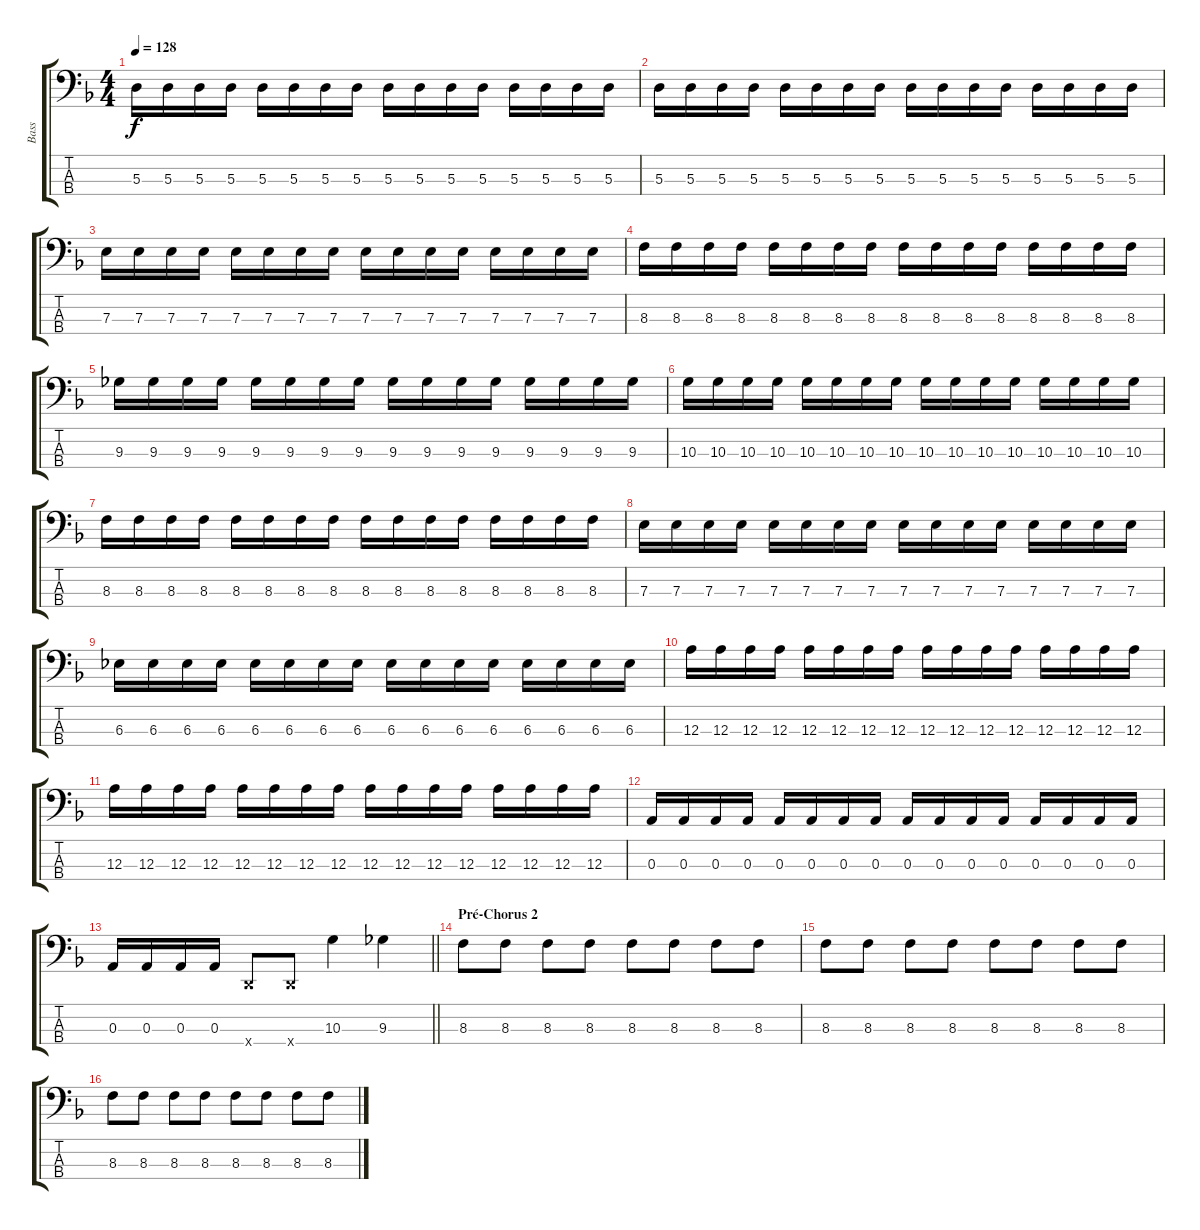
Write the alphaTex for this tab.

\track ("Bass" "Bass") {instrument electricbassfinger}
\staff {score tabs}
\tuning (G2 D2 A1 D1) {hide}
\ts (4 4)
\tempo 128
\clef f4
\ks f
5.3.16{dy f} 5.3.16 5.3.16 5.3.16 5.3.16 5.3.16 5.3.16 5.3.16 5.3.16 5.3.16 5.3.16 5.3.16 5.3.16 5.3.16 5.3.16 5.3.16 |
5.3.16 5.3.16 5.3.16 5.3.16 5.3.16 5.3.16 5.3.16 5.3.16 5.3.16 5.3.16 5.3.16 5.3.16 5.3.16 5.3.16 5.3.16 5.3.16 |
7.3.16 7.3.16 7.3.16 7.3.16 7.3.16 7.3.16 7.3.16 7.3.16 7.3.16 7.3.16 7.3.16 7.3.16 7.3.16 7.3.16 7.3.16 7.3.16 |
8.3.16 8.3.16 8.3.16 8.3.16 8.3.16 8.3.16 8.3.16 8.3.16 8.3.16 8.3.16 8.3.16 8.3.16 8.3.16 8.3.16 8.3.16 8.3.16 |
9.3.16 9.3.16 9.3.16 9.3.16 9.3.16 9.3.16 9.3.16 9.3.16 9.3.16 9.3.16 9.3.16 9.3.16 9.3.16 9.3.16 9.3.16 9.3.16 |
10.3.16 10.3.16 10.3.16 10.3.16 10.3.16 10.3.16 10.3.16 10.3.16 10.3.16 10.3.16 10.3.16 10.3.16 10.3.16 10.3.16 10.3.16 10.3.16 |
8.3.16 8.3.16 8.3.16 8.3.16 8.3.16 8.3.16 8.3.16 8.3.16 8.3.16 8.3.16 8.3.16 8.3.16 8.3.16 8.3.16 8.3.16 8.3.16 |
7.3.16 7.3.16 7.3.16 7.3.16 7.3.16 7.3.16 7.3.16 7.3.16 7.3.16 7.3.16 7.3.16 7.3.16 7.3.16 7.3.16 7.3.16 7.3.16 |
6.3.16 6.3.16 6.3.16 6.3.16 6.3.16 6.3.16 6.3.16 6.3.16 6.3.16 6.3.16 6.3.16 6.3.16 6.3.16 6.3.16 6.3.16 6.3.16 |
12.3.16 12.3.16 12.3.16 12.3.16 12.3.16 12.3.16 12.3.16 12.3.16 12.3.16 12.3.16 12.3.16 12.3.16 12.3.16 12.3.16 12.3.16 12.3.16 |
12.3.16 12.3.16 12.3.16 12.3.16 12.3.16 12.3.16 12.3.16 12.3.16 12.3.16 12.3.16 12.3.16 12.3.16 12.3.16 12.3.16 12.3.16 12.3.16 |
0.3.16 0.3.16 0.3.16 0.3.16 0.3.16 0.3.16 0.3.16 0.3.16 0.3.16 0.3.16 0.3.16 0.3.16 0.3.16 0.3.16 0.3.16 0.3.16 |
\barLineRight lightlight
0.3.16 0.3.16 0.3.16 0.3.16 0.4{x}.8 0.4{x}.8 10.3.4 9.3.4 |
\section ("" "Pré-Chorus 2")
8.3.8 8.3.8 8.3.8 8.3.8 8.3.8 8.3.8 8.3.8 8.3.8 |
8.3.8 8.3.8 8.3.8 8.3.8 8.3.8 8.3.8 8.3.8 8.3.8 |
8.3.8 8.3.8 8.3.8 8.3.8 8.3.8 8.3.8 8.3.8 8.3.8
